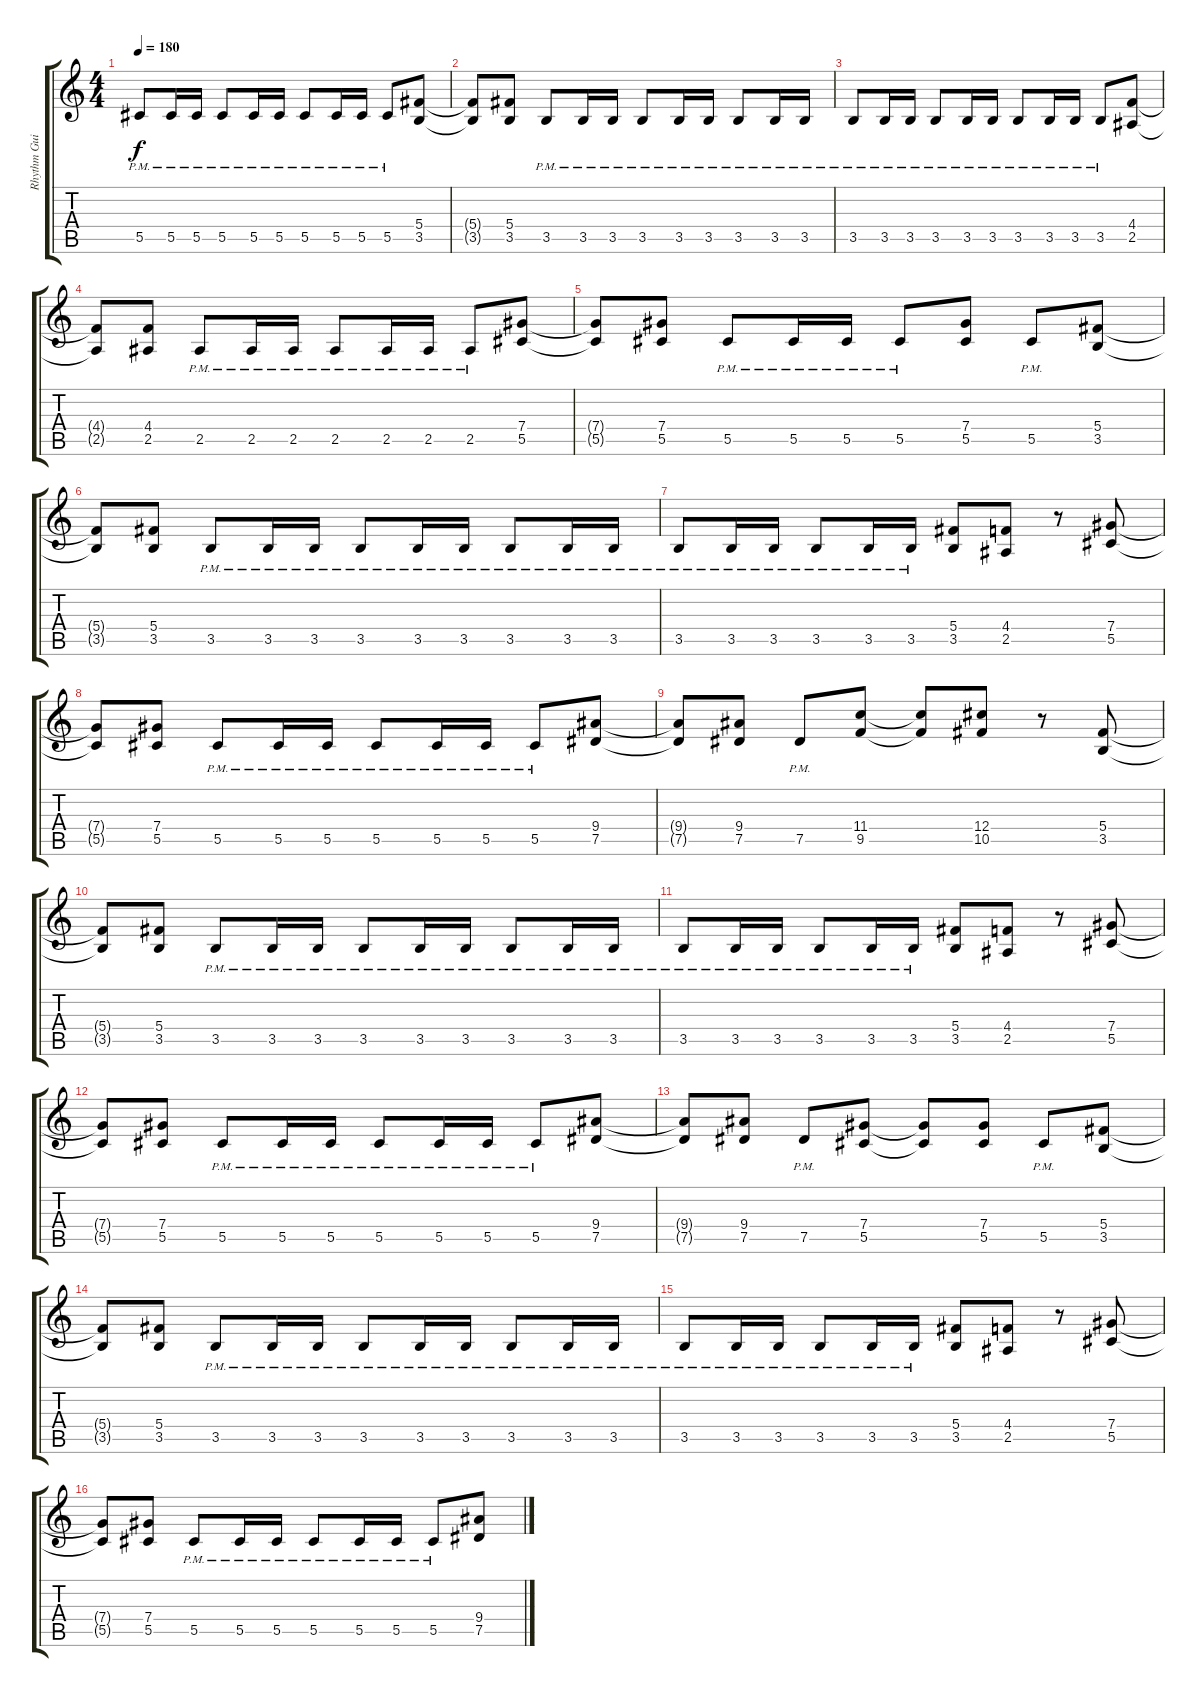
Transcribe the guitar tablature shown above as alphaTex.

\track ("Rhythm Guitar  " "Rhythm Gui") {instrument overdrivenguitar}
\staff {score tabs}
\tuning (Eb4 Bb3 Gb3 Db3 Ab2 Eb2) {hide}
\ts (4 4)
\tempo 180
\clef g2
\ks c
5.5{pm}.8{dy f} 5.5{pm}.16 5.5{pm}.16 5.5{pm}.8 5.5{pm}.16 5.5{pm}.16 5.5{pm}.8 5.5{pm}.16 5.5{pm}.16 5.5{pm}.8 (5.4 3.5).8 |
(5.4{t} 3.5{t}).8 (5.4 3.5).8 3.5{pm}.8 3.5{pm}.16 3.5{pm}.16 3.5{pm}.8 3.5{pm}.16 3.5{pm}.16 3.5{pm}.8 3.5{pm}.16 3.5{pm}.16 |
3.5{pm}.8 3.5{pm}.16 3.5{pm}.16 3.5{pm}.8 3.5{pm}.16 3.5{pm}.16 3.5{pm}.8 3.5{pm}.16 3.5{pm}.16 3.5{pm}.8 (4.4 2.5).8 |
(4.4{t} 2.5{t}).8 (4.4 2.5).8 2.5{pm}.8 2.5{pm}.16 2.5{pm}.16 2.5{pm}.8 2.5{pm}.16 2.5{pm}.16 2.5{pm}.8 (7.4 5.5).8 |
(7.4{t} 5.5{t}).8 (7.4 5.5).8 5.5{pm}.8 5.5{pm}.16 5.5{pm}.16 5.5{pm}.8 (7.4 5.5).8 5.5{pm}.8 (5.4 3.5).8 |
(5.4{t} 3.5{t}).8 (5.4 3.5).8 3.5{pm}.8 3.5{pm}.16 3.5{pm}.16 3.5{pm}.8 3.5{pm}.16 3.5{pm}.16 3.5{pm}.8 3.5{pm}.16 3.5{pm}.16 |
3.5{pm}.8 3.5{pm}.16 3.5{pm}.16 3.5{pm}.8 3.5{pm}.16 3.5{pm}.16 (5.4 3.5).8 (4.4 2.5).8 r.8 (7.4 5.5).8 |
(7.4{t} 5.5{t}).8 (7.4 5.5).8 5.5{pm}.8 5.5{pm}.16 5.5{pm}.16 5.5{pm}.8 5.5{pm}.16 5.5{pm}.16 5.5{pm}.8 (9.4 7.5).8 |
(9.4{t} 7.5{t}).8 (9.4 7.5).8 7.5{pm}.8 (11.4 9.5).8 (11.4{t} 9.5{t}).8 (12.4 10.5).8 r.8 (5.4 3.5).8 |
(5.4{t} 3.5{t}).8 (5.4 3.5).8 3.5{pm}.8 3.5{pm}.16 3.5{pm}.16 3.5{pm}.8 3.5{pm}.16 3.5{pm}.16 3.5{pm}.8 3.5{pm}.16 3.5{pm}.16 |
3.5{pm}.8 3.5{pm}.16 3.5{pm}.16 3.5{pm}.8 3.5{pm}.16 3.5{pm}.16 (5.4 3.5).8 (4.4 2.5).8 r.8 (7.4 5.5).8 |
(7.4{t} 5.5{t}).8 (7.4 5.5).8 5.5{pm}.8 5.5{pm}.16 5.5{pm}.16 5.5{pm}.8 5.5{pm}.16 5.5{pm}.16 5.5{pm}.8 (9.4 7.5).8 |
(9.4{t} 7.5{t}).8 (9.4 7.5).8 7.5{pm}.8 (7.4 5.5).8 (7.4{t} 5.5{t}).8 (7.4 5.5).8 5.5{pm}.8 (5.4 3.5).8 |
(5.4{t} 3.5{t}).8 (5.4 3.5).8 3.5{pm}.8 3.5{pm}.16 3.5{pm}.16 3.5{pm}.8 3.5{pm}.16 3.5{pm}.16 3.5{pm}.8 3.5{pm}.16 3.5{pm}.16 |
3.5{pm}.8 3.5{pm}.16 3.5{pm}.16 3.5{pm}.8 3.5{pm}.16 3.5{pm}.16 (5.4 3.5).8 (4.4 2.5).8 r.8 (7.4 5.5).8 |
(7.4{t} 5.5{t}).8 (7.4 5.5).8 5.5{pm}.8 5.5{pm}.16 5.5{pm}.16 5.5{pm}.8 5.5{pm}.16 5.5{pm}.16 5.5{pm}.8 (9.4 7.5).8
